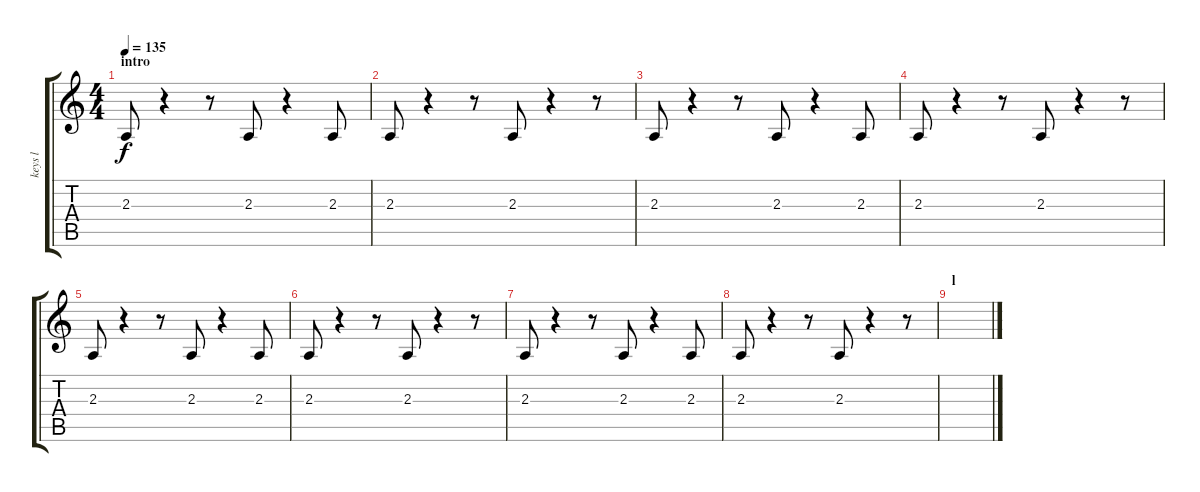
\track ("keys l" "keys l") {instrument lead2sawtooth}
\staff {score tabs}
\tuning (E4 B3 G3 D3 A2 E2) {hide}
\ts (4 4)
\section ("" "intro")
\tempo 135
\clef g2
\ks c
2.3.8{dy f volume 7 instrument lead2sawtooth} r.4 r.8 2.3.8 r.4 2.3.8 |
2.3.8 r.4 r.8 2.3.8 r.4 r.8 |
2.3.8 r.4 r.8 2.3.8 r.4 2.3.8 |
2.3.8 r.4 r.8 2.3.8 r.4 r.8 |
2.3.8 r.4 r.8 2.3.8 r.4 2.3.8 |
2.3.8 r.4 r.8 2.3.8 r.4 r.8 |
2.3.8 r.4 r.8 2.3.8 r.4 2.3.8 |
2.3.8 r.4 r.8 2.3.8 r.4 r.8 |
\section ("" "l")
